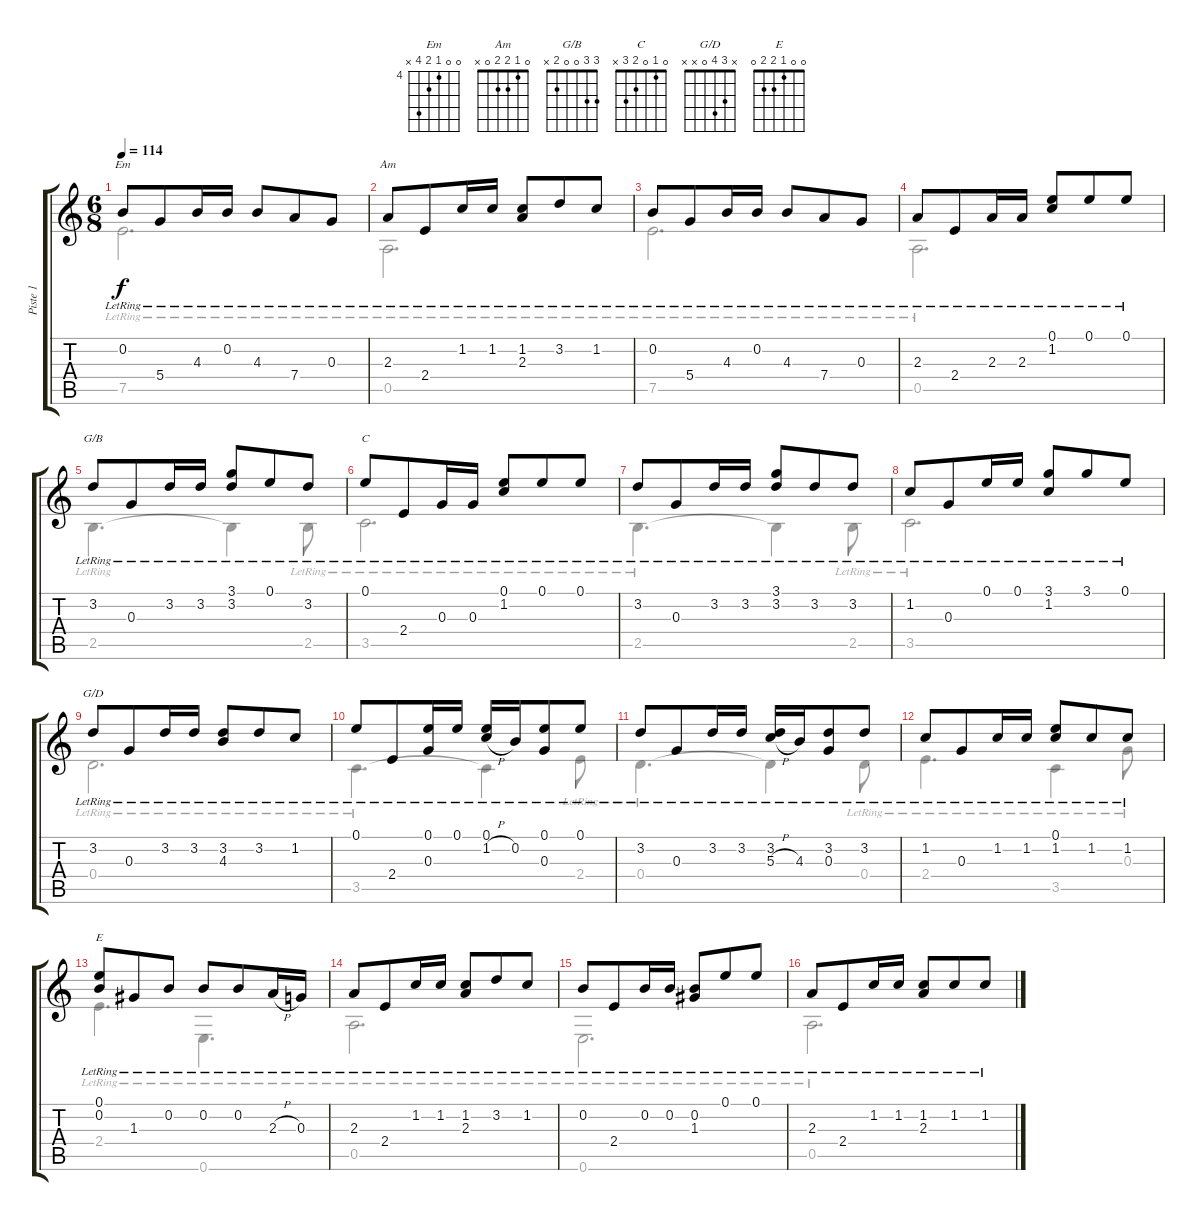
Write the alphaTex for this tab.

\track ("Piste 1" "Piste 1") {instrument acousticguitarsteel}
\staff {score tabs}
\tuning (E4 B3 G3 D3 A2 E2) {hide}
\chord ("Em" 0 0 4 5 7 x) {firstfret 4}
\chord ("Am" 0 1 2 2 0 x)
\chord ("G/B" 3 3 0 0 2 x)
\chord ("C" 0 1 0 2 3 x)
\chord ("G/D" x 3 4 0 x x)
\chord ("E" 0 0 1 2 2 0)
\voice
\ts (6 8)
\tempo 114
\clef g2
\ks c
0.2{lr}.8{ch "Em" dy f} 5.4{lr}.8 4.3{lr}.16 0.2{lr}.16 4.3{lr}.8 7.4{lr}.8 0.3{lr}.8 |
2.3{lr}.8{ch "Am"} 2.4{lr}.8 1.2{lr}.16 1.2{lr}.16 (1.2{lr} 2.3{lr}).8 3.2{lr}.8 1.2{lr}.8 |
0.2{lr}.8 5.4{lr}.8 4.3{lr}.16 0.2{lr}.16 4.3{lr}.8 7.4{lr}.8 0.3{lr}.8 |
2.3{lr}.8 2.4{lr}.8 2.3{lr}.16 2.3{lr}.16 (0.1{lr} 1.2{lr}).8 0.1{lr}.8 0.1{lr}.8 |
3.2{lr}.8{ch "G/B"} 0.3{lr}.8 3.2{lr}.16 3.2{lr}.16 (3.1{lr} 3.2{lr}).8{beam Up} 0.1{lr}.8{beam Up} 3.2{lr}.8{beam Up} |
0.1{lr}.8{ch "C"} 2.4{lr}.8 0.3{lr}.16 0.3{lr}.16 (0.1{lr} 1.2{lr}).8 0.1{lr}.8 0.1{lr}.8 |
3.2{lr}.8 0.3{lr}.8 3.2{lr}.16 3.2{lr}.16 (3.1{lr} 3.2{lr}).8{beam Up} 3.2{lr}.8{beam Up} 3.2{lr}.8{beam Up} |
1.2{lr}.8 0.3{lr}.8 0.1{lr}.16 0.1{lr}.16 (3.1{lr} 1.2{lr}).8 3.1{lr}.8 0.1{lr}.8 |
3.2{lr}.8{ch "G/D"} 0.3{lr}.8 3.2{lr}.16 3.2{lr}.16 (3.2{lr} 4.3{lr}).8 3.2{lr}.8 1.2{lr}.8 |
0.1{lr}.8 2.4{lr}.8 (0.1{lr} 0.3{lr}).16 0.1{lr}.16 (0.1{lr} 1.2{h lr}).16{beam Up} 0.2{lr}.16{beam Up} (0.1{lr} 0.3{lr}).8{beam Up} 0.1{lr}.8{beam Up} |
3.2{lr}.8 0.3{lr}.8 3.2{lr}.16 3.2{lr}.16 (3.2{lr} 5.3{h lr}).16 4.3{lr}.16 (3.2{lr} 0.3{lr}).8 3.2{lr}.8 |
1.2{lr}.8 0.3{lr}.8 1.2{lr}.16 1.2{lr}.16 (0.1{lr} 1.2{lr}).8 1.2{lr}.8 1.2{lr}.8 |
(0.1{lr} 0.2{lr}).8{ch "E"} 1.3{lr}.8 0.2{lr}.8 0.2{lr}.8 0.2{lr}.8 2.3{h lr}.16 0.3{lr}.16 |
2.3{lr}.8 2.4{lr}.8 1.2{lr}.16 1.2{lr}.16 (1.2{lr} 2.3{lr}).8 3.2{lr}.8 1.2{lr}.8 |
0.2{lr}.8 2.4{lr}.8 0.2{lr}.16 0.2{lr}.16 (0.2{lr} 1.3{lr}).8 0.1{lr}.8 0.1{lr}.8 |
2.3{lr}.8 2.4{lr}.8 1.2{lr}.16 1.2{lr}.16 (1.2{lr} 2.3{lr}).8 1.2{lr}.8 1.2{lr}.8
\voice
\clef g2
\ottava regular
\simile none
\ks c
7.5{lr}.2{d dy f} |
0.5{lr}.2{d} |
7.5{lr}.2{d} |
0.5{lr}.2{d} |
2.5{lr}.4{d} 2.5{t}.4 2.5{lr}.8 |
3.5{lr}.2{d} |
2.5{lr}.4{d} 2.5{t}.4 2.5{lr}.8 |
3.5{lr}.2{d} |
0.4{lr}.2{d} |
3.5{lr}.4{d} 3.5{t}.4 2.4{lr}.8 |
0.4{lr}.4{d} 0.4{t}.4 0.4{lr}.8 |
2.4{lr}.4{d} 3.5{lr}.4 0.3{lr}.8 |
2.4{lr}.4{d} 0.6{lr}.4{d} |
0.5{lr}.2{d} |
0.6{lr}.2{d} |
0.5{lr}.2{d}
